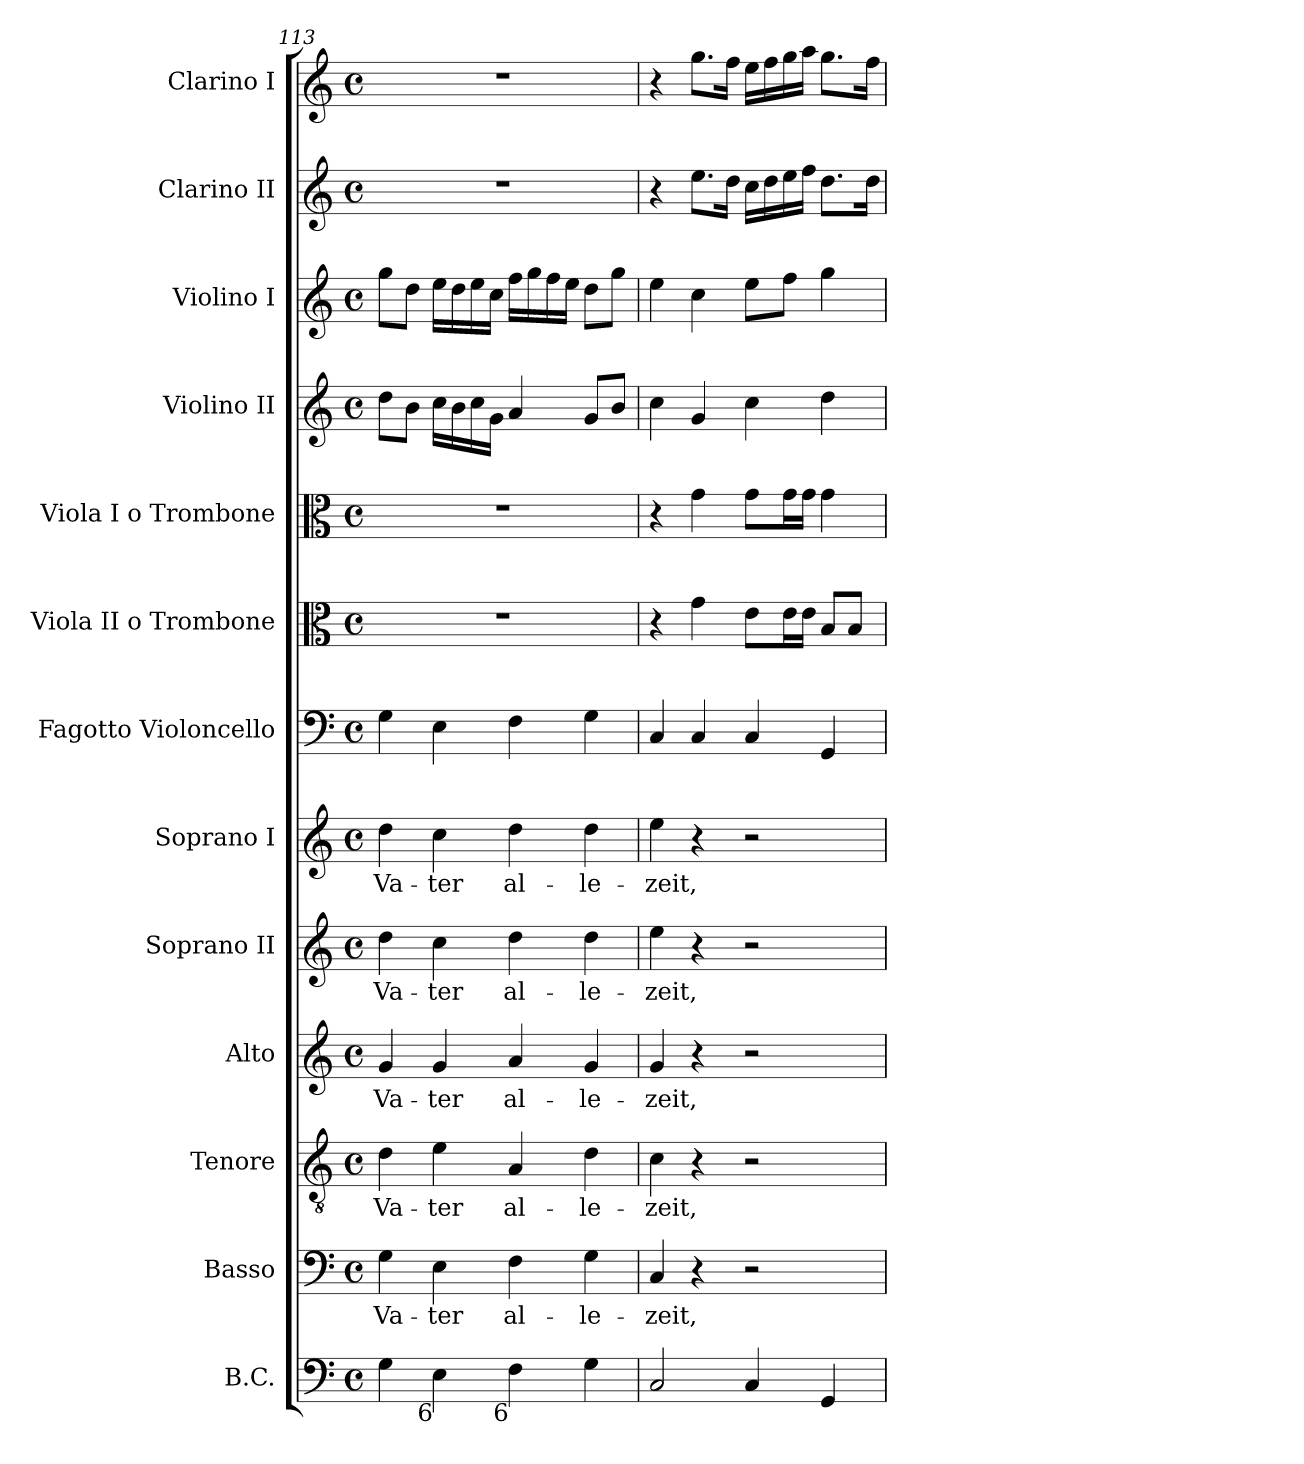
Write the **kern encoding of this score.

**kern	**kern	**text	**kern	**text	**kern	**text	**kern	**text	**kern	**text	**kern	**kern	**kern	**kern	**kern	**kern	**kern
*part13	*part12	*part12	*part11	*part11	*part10	*part10	*part9	*part9	*part8	*part8	*part7	*part6	*part5	*part4	*part3	*part2	*part1
*staff13	*staff12	*staff12	*staff11	*staff11	*staff10	*staff10	*staff9	*staff9	*staff8	*staff8	*staff7	*staff6	*staff5	*staff4	*staff3	*staff2	*staff1
*I"B.C.	*I"Basso	*	*I"Tenore	*	*I"Alto	*	*I"Soprano II	*	*I"Soprano I	*	*I"Fagotto Violoncello	*I"Viola II o Trombone	*I"Viola I o Trombone	*I"Violino II	*I"Violino I	*I"Clarino II	*I"Clarino I
*	*I'B.	*	*I'T.	*	*	*	*I'S.	*	*I'S.	*	*I'Fg.	*I'Vla.	*I'Vla.	*I'Vln. II	*I'Vln. I	*	*
*clefF4	*clefF4	*	*clefGv2	*	*clefG2	*	*clefG2	*	*clefG2	*	*clefF4	*clefC3	*clefC3	*clefG2	*clefG2	*clefG2	*clefG2
*	*	*	*ITrd7c12	*	*	*	*	*	*	*	*	*	*	*	*	*	*
*k[]	*k[]	*	*k[]	*	*k[]	*	*k[]	*	*k[]	*	*k[]	*k[]	*k[]	*k[]	*k[]	*k[]	*k[]
*C:	*C:	*	*C:	*	*C:	*	*C:	*	*C:	*	*C:	*C:	*C:	*C:	*C:	*C:	*C:
*M4/4	*M4/4	*	*M4/4	*	*M4/4	*	*M4/4	*	*M4/4	*	*M4/4	*M4/4	*M4/4	*M4/4	*M4/4	*M4/4	*M4/4
*met(c)	*met(c)	*	*met(c)	*	*met(c)	*	*met(c)	*	*met(c)	*	*met(c)	*met(c)	*met(c)	*met(c)	*met(c)	*met(c)	*met(c)
=113	=113	=113	=113	=113	=113	=113	=113	=113	=113	=113	=113	=113	=113	=113	=113	=113	=113
!	!	!LO:LY:b:color=#000000	!	!	!	!	!	!	!	!	!	!	!	!	!	!	!
!	!	!	!	!LO:LY:b:color=#000000	!	!	!	!	!	!	!	!	!	!	!	!	!
!	!	!	!	!	!	!LO:LY:b:color=#000000	!	!	!	!	!	!	!	!	!	!	!
!	!	!	!	!	!	!	!	!LO:LY:b:color=#000000	!	!	!	!	!	!	!	!	!
!	!	!	!	!	!	!	!	!	!	!LO:LY:b:color=#000000	!	!	!	!	!	!	!
4Gi\	4Gi\	Va-	4Di\	Va-	4gi/	Va-	4ddi\	Va-	4ddi\	Va-	4Gi\	1r	1r	8ddi\L	8ggi\L	1r	1r
.	.	.	.	.	.	.	.	.	.	.	.	.	.	8bi\J	8ddi\J	.	.
!	!	!LO:LY:b:color=#000000	!	!	!	!	!	!	!	!	!	!	!	!	!	!	!
!	!	!	!	!LO:LY:b:color=#000000	!	!	!	!	!	!	!	!	!	!	!	!	!
!	!	!	!	!	!	!LO:LY:b:color=#000000	!	!	!	!	!	!	!	!	!	!	!
!	!	!	!	!	!	!	!	!LO:LY:b:color=#000000	!	!	!	!	!	!	!	!	!
!LO:TX:b:rj:t=6	!	!	!	!	!	!	!	!	!	!	!	!	!	!	!	!	!
!	!	!	!	!	!	!	!	!	!	!LO:LY:b:color=#000000	!	!	!	!	!	!	!
4Ei\	4Ei\	-ter	4Ei\	-ter	4gi/	-ter	4cci\	-ter	4cci\	-ter	4Ei\	.	.	16cci\LL	16eei\LL	.	.
.	.	.	.	.	.	.	.	.	.	.	.	.	.	16bi\	16ddi\	.	.
.	.	.	.	.	.	.	.	.	.	.	.	.	.	16cci\	16eei\	.	.
.	.	.	.	.	.	.	.	.	.	.	.	.	.	16gi\JJ	16cci\JJ	.	.
!	!	!LO:LY:b:color=#000000	!	!	!	!	!	!	!	!	!	!	!	!	!	!	!
!	!	!	!	!LO:LY:b:color=#000000	!	!	!	!	!	!	!	!	!	!	!	!	!
!	!	!	!	!	!	!LO:LY:b:color=#000000	!	!	!	!	!	!	!	!	!	!	!
!	!	!	!	!	!	!	!	!LO:LY:b:color=#000000	!	!	!	!	!	!	!	!	!
!LO:TX:b:rj:t=6	!	!	!	!	!	!	!	!	!	!	!	!	!	!	!	!	!
!	!	!	!	!	!	!	!	!	!	!LO:LY:b:color=#000000	!	!	!	!	!	!	!
4Fi\	4Fi\	al-	4AAi/	al-	4ai/	al-	4ddi\	al-	4ddi\	al-	4Fi\	.	.	4ai/	16ffi\LL	.	.
.	.	.	.	.	.	.	.	.	.	.	.	.	.	.	16ggi\	.	.
.	.	.	.	.	.	.	.	.	.	.	.	.	.	.	16ffi\	.	.
.	.	.	.	.	.	.	.	.	.	.	.	.	.	.	16eei\JJ	.	.
!	!	!LO:LY:b:color=#000000	!	!	!	!	!	!	!	!	!	!	!	!	!	!	!
!	!	!	!	!LO:LY:b:color=#000000	!	!	!	!	!	!	!	!	!	!	!	!	!
!	!	!	!	!	!	!LO:LY:b:color=#000000	!	!	!	!	!	!	!	!	!	!	!
!	!	!	!	!	!	!	!	!LO:LY:b:color=#000000	!	!	!	!	!	!	!	!	!
!	!	!	!	!	!	!	!	!	!	!LO:LY:b:color=#000000	!	!	!	!	!	!	!
4Gi\	4Gi\	-le-	4Di\	-le-	4gi/	-le-	4ddi\	-le-	4ddi\	-le-	4Gi\	.	.	8gi/L	8ddi\L	.	.
.	.	.	.	.	.	.	.	.	.	.	.	.	.	8bi/J	8ggi\J	.	.
=114	=114	=114	=114	=114	=114	=114	=114	=114	=114	=114	=114	=114	=114	=114	=114	=114	=114
!	!	!LO:LY:b:color=#000000	!	!	!	!	!	!	!	!	!	!	!	!	!	!	!
!	!	!	!	!LO:LY:b:color=#000000	!	!	!	!	!	!	!	!	!	!	!	!	!
!	!	!	!	!	!	!LO:LY:b:color=#000000	!	!	!	!	!	!	!	!	!	!	!
!	!	!	!	!	!	!	!	!LO:LY:b:color=#000000	!	!	!	!	!	!	!	!	!
!	!	!	!	!	!	!	!	!	!	!LO:LY:b:color=#000000	!	!	!	!	!	!	!
2Ci/	4Ci/	-zeit,	4Ci\	-zeit,	4gi/	-zeit,	4eei\	-zeit,	4eei\	-zeit,	4Ci/	4r	4r	4cci\	4eei\	4r	4r
.	4r	.	4r	.	4r	.	4r	.	4r	.	4Ci/	4gi\	4gi\	4gi/	4cci\	8.eei\L	8.ggi\L
.	.	.	.	.	.	.	.	.	.	.	.	.	.	.	.	16ddi\Jk	16ffi\Jk
4Ci/	2r	.	2r	.	2r	.	2r	.	2r	.	4Ci/	8ei\L	8gi\L	4cci\	8eei\L	16cci\LL	16eei\LL
.	.	.	.	.	.	.	.	.	.	.	.	.	.	.	.	16ddi\	16ffi\
.	.	.	.	.	.	.	.	.	.	.	.	16ei\L	16gi\L	.	8ffi\J	16eei\	16ggi\
.	.	.	.	.	.	.	.	.	.	.	.	16ei\JJ	16gi\JJ	.	.	16ffi\JJ	16aai\JJ
4GGi/	.	.	.	.	.	.	.	.	.	.	4GGi/	8Bi/L	4gi\	4ddi\	4ggi\	8.ddi\L	8.ggi\L
.	.	.	.	.	.	.	.	.	.	.	.	8Bi/J	.	.	.	.	.
.	.	.	.	.	.	.	.	.	.	.	.	.	.	.	.	16ddi\Jk	16ffi\Jk
=	=	=	=	=	=	=	=	=	=	=	=	=	=	=	=	=	=
*-	*-	*-	*-	*-	*-	*-	*-	*-	*-	*-	*-	*-	*-	*-	*-	*-	*-
